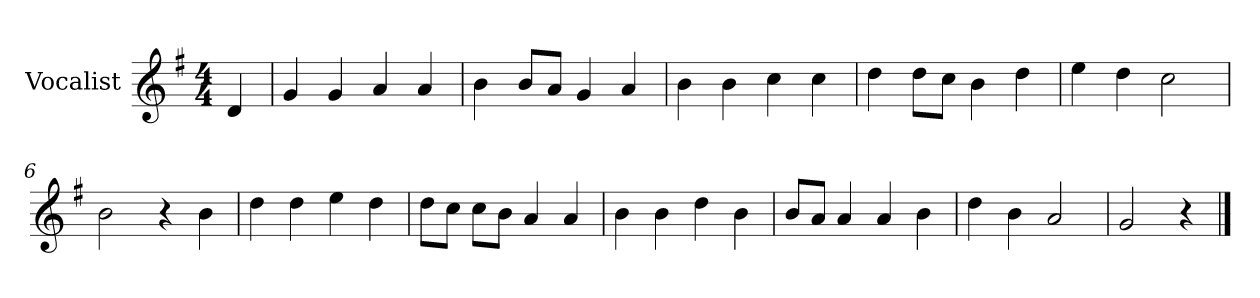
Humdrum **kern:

**kern
*part1
*staff1
*I"Vocalist
*k[f#]
*G:
*M4/4
=
4d
=1
4g
4g
4a
4a
=2
4b
8bL
8aJ
4g
4a
=3
4b
4b
4cc
4cc
=4
4dd
8ddL
8ccJ
4b
4dd
=5
4ee
4dd
2cc
=6
2b
4r
4b
=7
4dd
4dd
4ee
4dd
=8
8ddL
8ccJ
8ccL
8bJ
4a
4a
=9
4b
4b
4dd
4b
=10
8bL
8aJ
4a
4a
4b
=11
4dd
4b
2a
=12
2g
4r
==
*-
